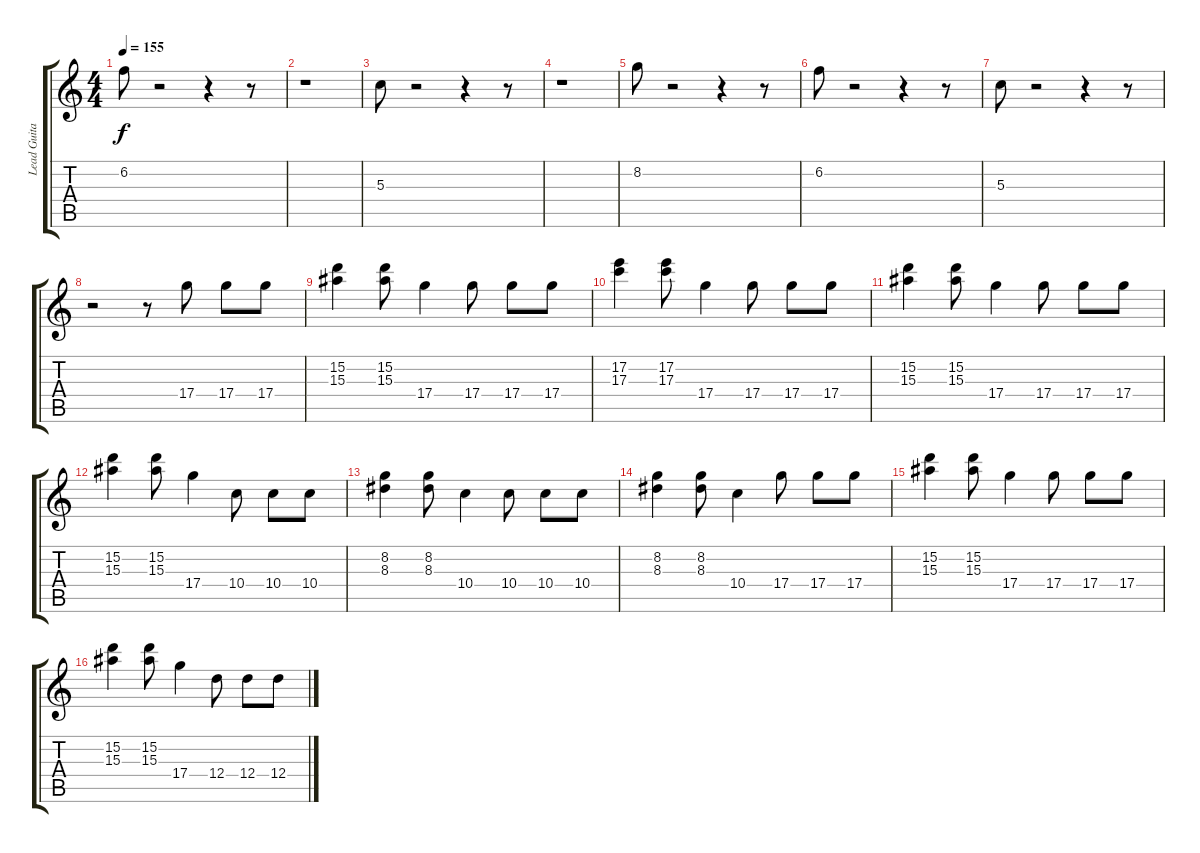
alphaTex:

\track ("Lead Guitar" "Lead Guita") {instrument electricguitarclean}
\staff {score tabs}
\tuning (E4 B3 G3 D3 A2 E2) {hide}
\ts (4 4)
\tempo 155
\clef g2
\ks c
6.2.8{dy f} r.2 r.4 r.8 |
r.1 |
5.3.8 r.2 r.4 r.8 |
r.1 |
8.2.8 r.2 r.4 r.8 |
6.2.8 r.2 r.4 r.8 |
5.3.8 r.2 r.4 r.8 |
r.2 r.8 17.4.8 17.4.8 17.4.8 |
(15.2 15.3).4 (15.2 15.3).8 17.4.4 17.4.8 17.4.8 17.4.8 |
(17.2 17.3).4 (17.2 17.3).8 17.4.4 17.4.8 17.4.8 17.4.8 |
(15.2 15.3).4 (15.2 15.3).8 17.4.4 17.4.8 17.4.8 17.4.8 |
(15.2 15.3).4 (15.2 15.3).8 17.4.4 10.4.8 10.4.8 10.4.8 |
(8.2 8.3).4 (8.2 8.3).8 10.4.4 10.4.8 10.4.8 10.4.8 |
(8.2 8.3).4 (8.2 8.3).8 10.4.4 17.4.8 17.4.8 17.4.8 |
(15.2 15.3).4 (15.2 15.3).8 17.4.4 17.4.8 17.4.8 17.4.8 |
(15.2 15.3).4 (15.2 15.3).8 17.4.4 12.4.8 12.4.8 12.4.8
